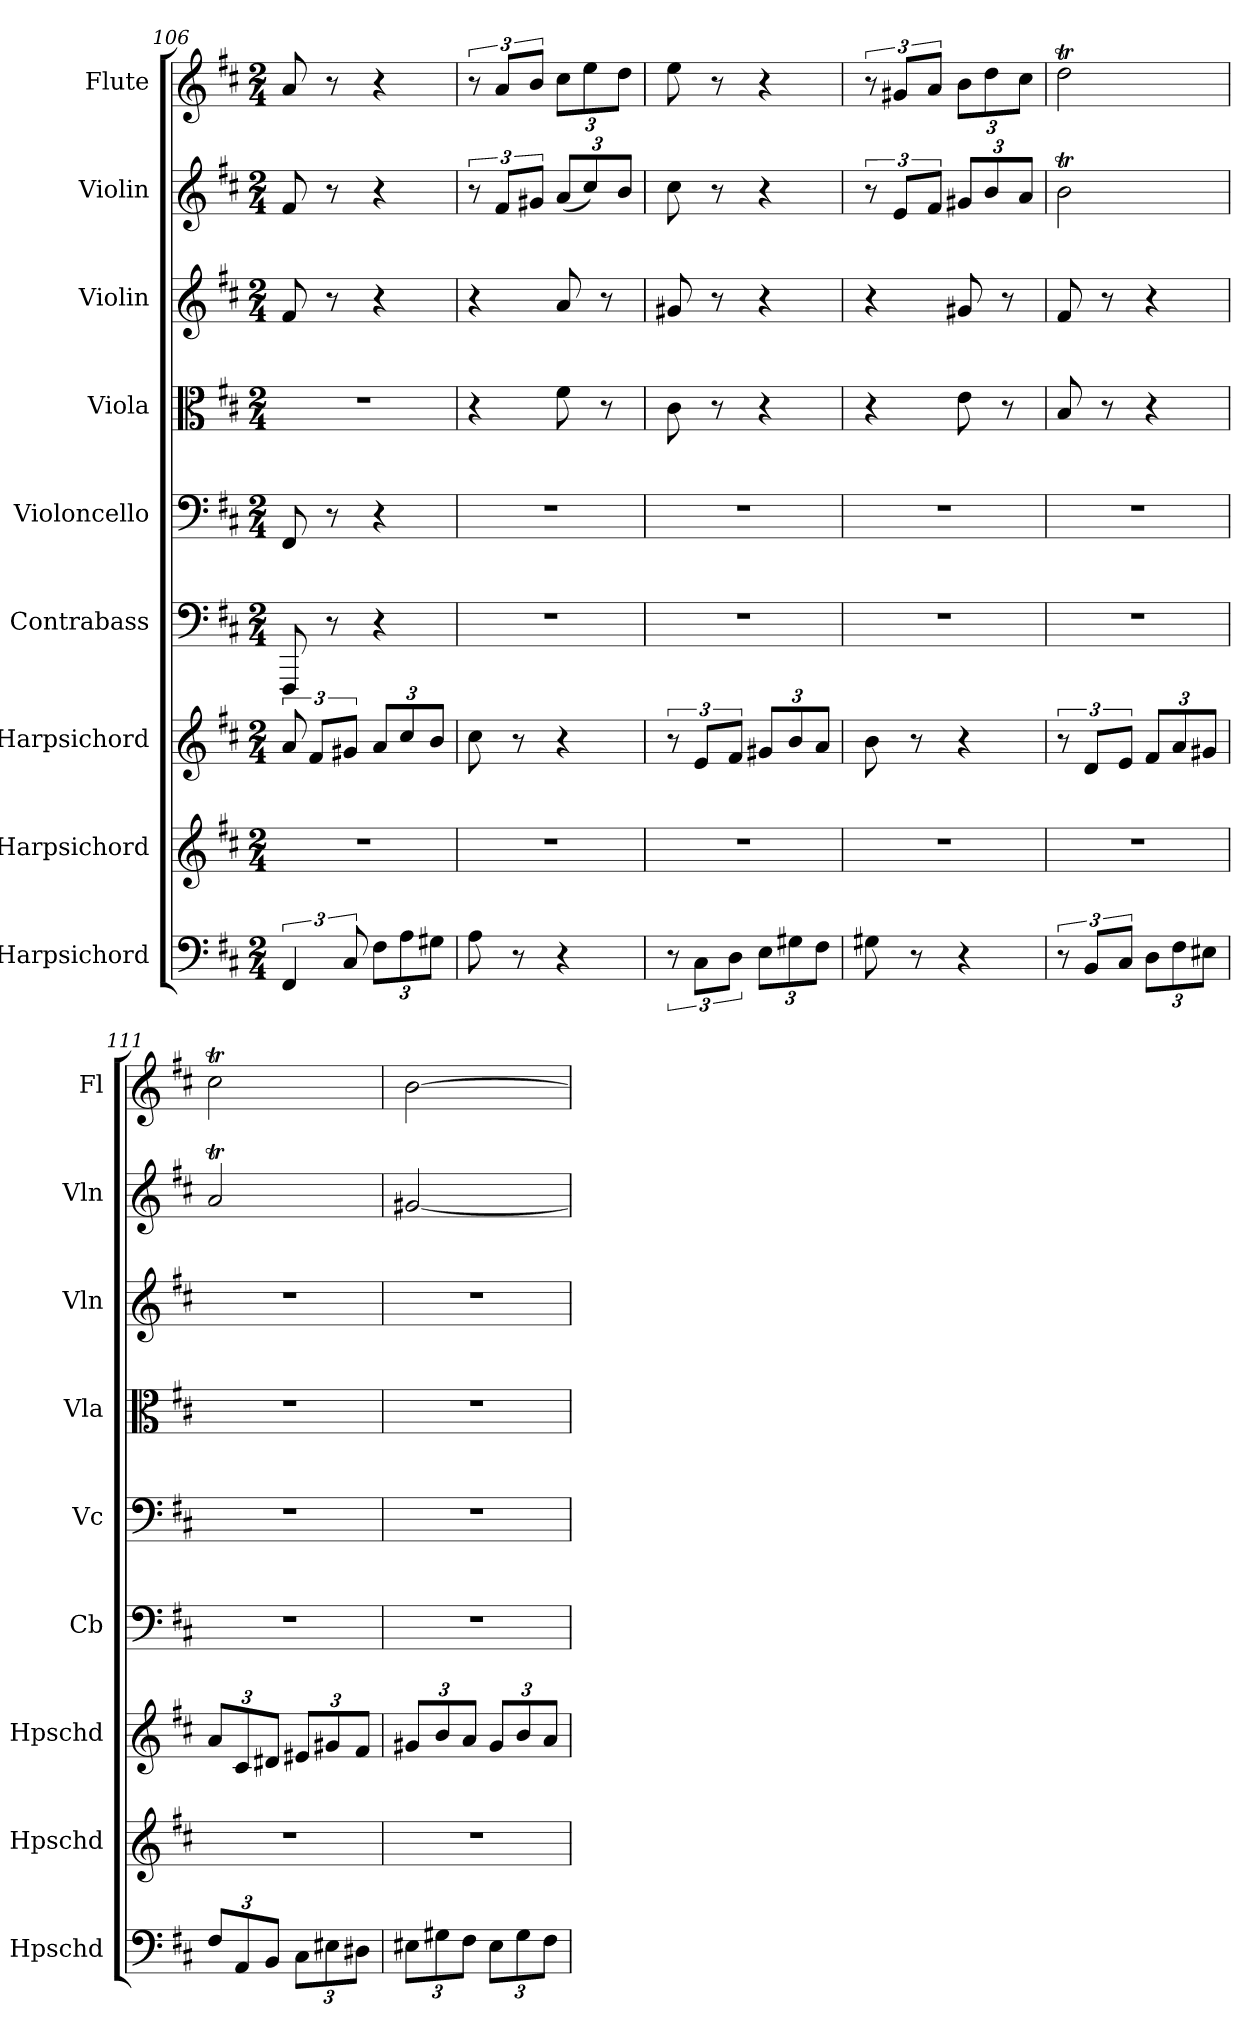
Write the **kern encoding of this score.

**kern	**kern	**kern	**kern	**kern	**kern	**kern	**kern	**kern
*part9	*part8	*part7	*part6	*part5	*part4	*part3	*part2	*part1
*staff9	*staff8	*staff7	*staff6	*staff5	*staff4	*staff3	*staff2	*staff1
*I"Harpsichord	*I"Harpsichord	*I"Harpsichord	*I"Contrabass	*I"Violoncello	*I"Viola	*I"Violin	*I"Violin	*I"Flute
*I'Hpschd	*I'Hpschd	*I'Hpschd	*I'Cb	*I'Vc	*I'Vla	*I'Vln	*I'Vln	*I'Fl
*clefF4	*clefG2	*clefG2	*clefF4	*clefF4	*clefC3	*clefG2	*clefG2	*clefG2
*k[f#c#]	*k[f#c#]	*k[f#c#]	*k[f#c#]	*k[f#c#]	*k[f#c#]	*k[f#c#]	*k[f#c#]	*k[f#c#]
*D:	*D:	*D:	*D:	*D:	*D:	*D:	*D:	*D:
*M2/4	*M2/4	*M2/4	*M2/4	*M2/4	*M2/4	*M2/4	*M2/4	*M2/4
=106	=106	=106	=106	=106	=106	=106	=106	=106
6FF#/	2r	12a/	8FFF#/	8FF#/	2r	8f#/	8f#/	8a/
.	.	12f#/L	.	.	.	.	.	.
.	.	.	8r	8r	.	8r	8r	8r
12C#/	.	12g#X/J	.	.	.	.	.	.
12F#\L	.	12a/L	4r	4r	.	4r	4r	4r
12A\	.	12cc#/	.	.	.	.	.	.
12G#X\J	.	12b/J	.	.	.	.	.	.
=107	=107	=107	=107	=107	=107	=107	=107	=107
8A\	2r	8cc#\	2r	2r	4r	4r	12r	12r
.	.	.	.	.	.	.	12f#/L	12a/L
8r	.	8r	.	.	.	.	.	.
.	.	.	.	.	.	.	12g#X/J	12b/J
4r	.	4r	.	.	8f#\	8a/	(12a/L	12cc#\L
.	.	.	.	.	.	.	12cc#/)	12ee\
.	.	.	.	.	8r	8r	.	.
.	.	.	.	.	.	.	12b/J	12dd\J
=108	=108	=108	=108	=108	=108	=108	=108	=108
12r	2r	12r	2r	2r	8c#\	8g#X/	8cc#\	8ee\
12C#\L	.	12e/L	.	.	.	.	.	.
.	.	.	.	.	8r	8r	8r	8r
12D\J	.	12f#/J	.	.	.	.	.	.
12E\L	.	12g#X/L	.	.	4r	4r	4r	4r
12G#X\	.	12b/	.	.	.	.	.	.
12F#\J	.	12a/J	.	.	.	.	.	.
=109	=109	=109	=109	=109	=109	=109	=109	=109
8G#X\	2r	8b\	2r	2r	4r	4r	12r	12r
.	.	.	.	.	.	.	12e/L	12g#X/L
8r	.	8r	.	.	.	.	.	.
.	.	.	.	.	.	.	12f#/J	12a/J
4r	.	4r	.	.	8e\	8g#X/	12g#X/L	12b\L
.	.	.	.	.	.	.	12b/	12dd\
.	.	.	.	.	8r	8r	.	.
.	.	.	.	.	.	.	12a/J	12cc#\J
=110	=110	=110	=110	=110	=110	=110	=110	=110
12r	2r	12r	2r	2r	8B/	8f#/	2bT\	2ddT\
12BB/L	.	12d/L	.	.	.	.	.	.
.	.	.	.	.	8r	8r	.	.
12C#/J	.	12e/J	.	.	.	.	.	.
12D\L	.	12f#/L	.	.	4r	4r	.	.
12F#\	.	12a/	.	.	.	.	.	.
12E#X\J	.	12g#X/J	.	.	.	.	.	.
=111	=111	=111	=111	=111	=111	=111	=111	=111
12F#/L	2r	12a/L	2r	2r	2r	2r	2aT/	2cc#t\
12AA/	.	12c#/	.	.	.	.	.	.
12BB/J	.	12d#X/J	.	.	.	.	.	.
12C#\L	.	12e#X/L	.	.	.	.	.	.
12E#X\	.	12g#X/	.	.	.	.	.	.
12D#X\J	.	12f#/J	.	.	.	.	.	.
=112	=112	=112	=112	=112	=112	=112	=112	=112
12E#X\L	2r	12g#X/L	2r	2r	2r	2r	[2g#X/	[2b\
12G#X\	.	12b/	.	.	.	.	.	.
12F#\J	.	12a/J	.	.	.	.	.	.
12E#\L	.	12g#/L	.	.	.	.	.	.
12G#\	.	12b/	.	.	.	.	.	.
12F#\J	.	12a/J	.	.	.	.	.	.
=	=	=	=	=	=	=	=	=
*-	*-	*-	*-	*-	*-	*-	*-	*-
